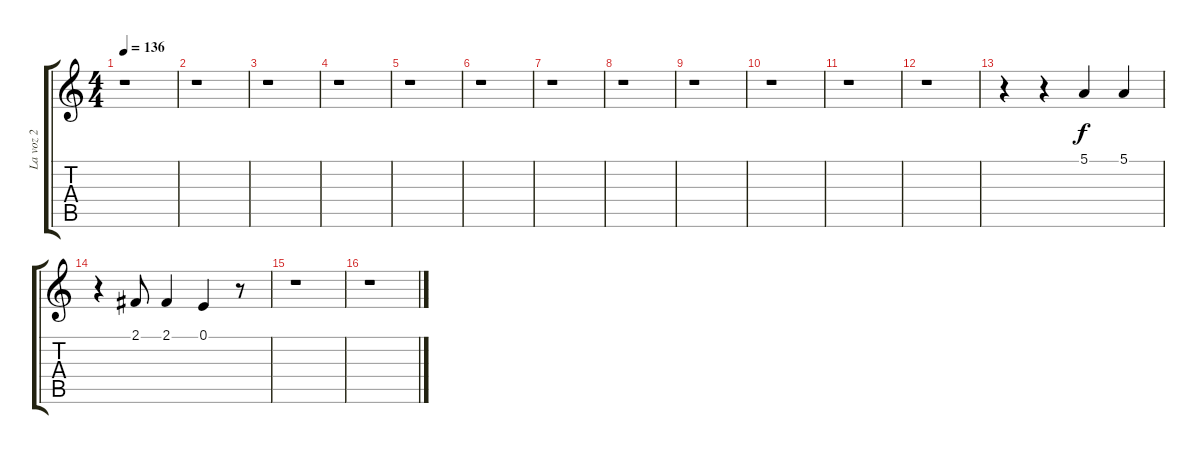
\track ("La voz 2" "La voz 2") {instrument stringensemble1}
\staff {score tabs}
\tuning (E4 B3 G3 D3 A2 E2) {hide}
\ts (4 4)
\tempo 136
\clef g2
\ks c
r.1{dy f} |
r.1 |
r.1 |
r.1 |
r.1 |
r.1 |
r.1 |
r.1 |
r.1 |
r.1 |
r.1 |
r.1 |
r.4 r.4 5.1.4 5.1.4 |
r.4 2.1.8 2.1.4 0.1.4 r.8 |
r.1 |
r.1
